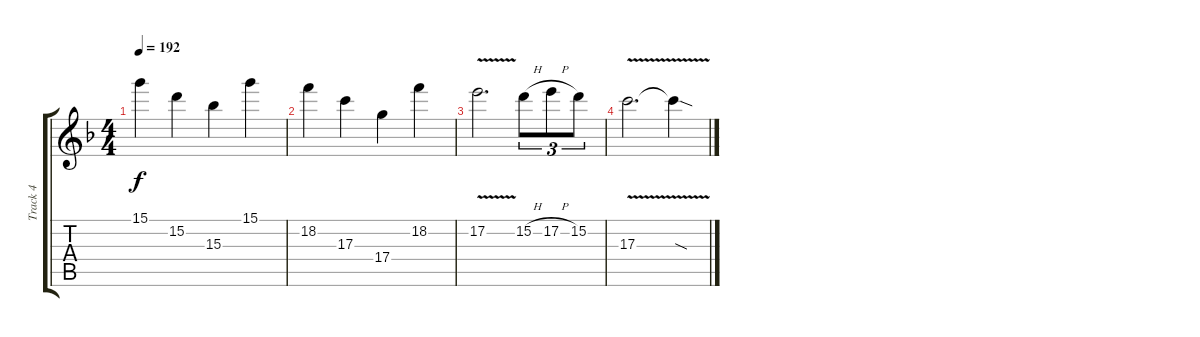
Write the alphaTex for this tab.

\track ("Track 4" "Track 4") {instrument distortionguitar}
\staff {score tabs}
\tuning (E4 B3 G3 D3 A2 D2) {hide}
\ts (4 4)
\tempo 192
\clef g2
\ks f
15.1.4{dy f} 15.2.4 15.3.4 15.1.4 |
18.2.4 17.3.4 17.4.4 18.2.4 |
17.2{v}.2{d} 15.2{h}.8{tu (3 2)} 17.2{h}.8{tu (3 2)} 15.2.8{tu (3 2)} |
17.3{v}.2{d} 17.3{sod t}.4
